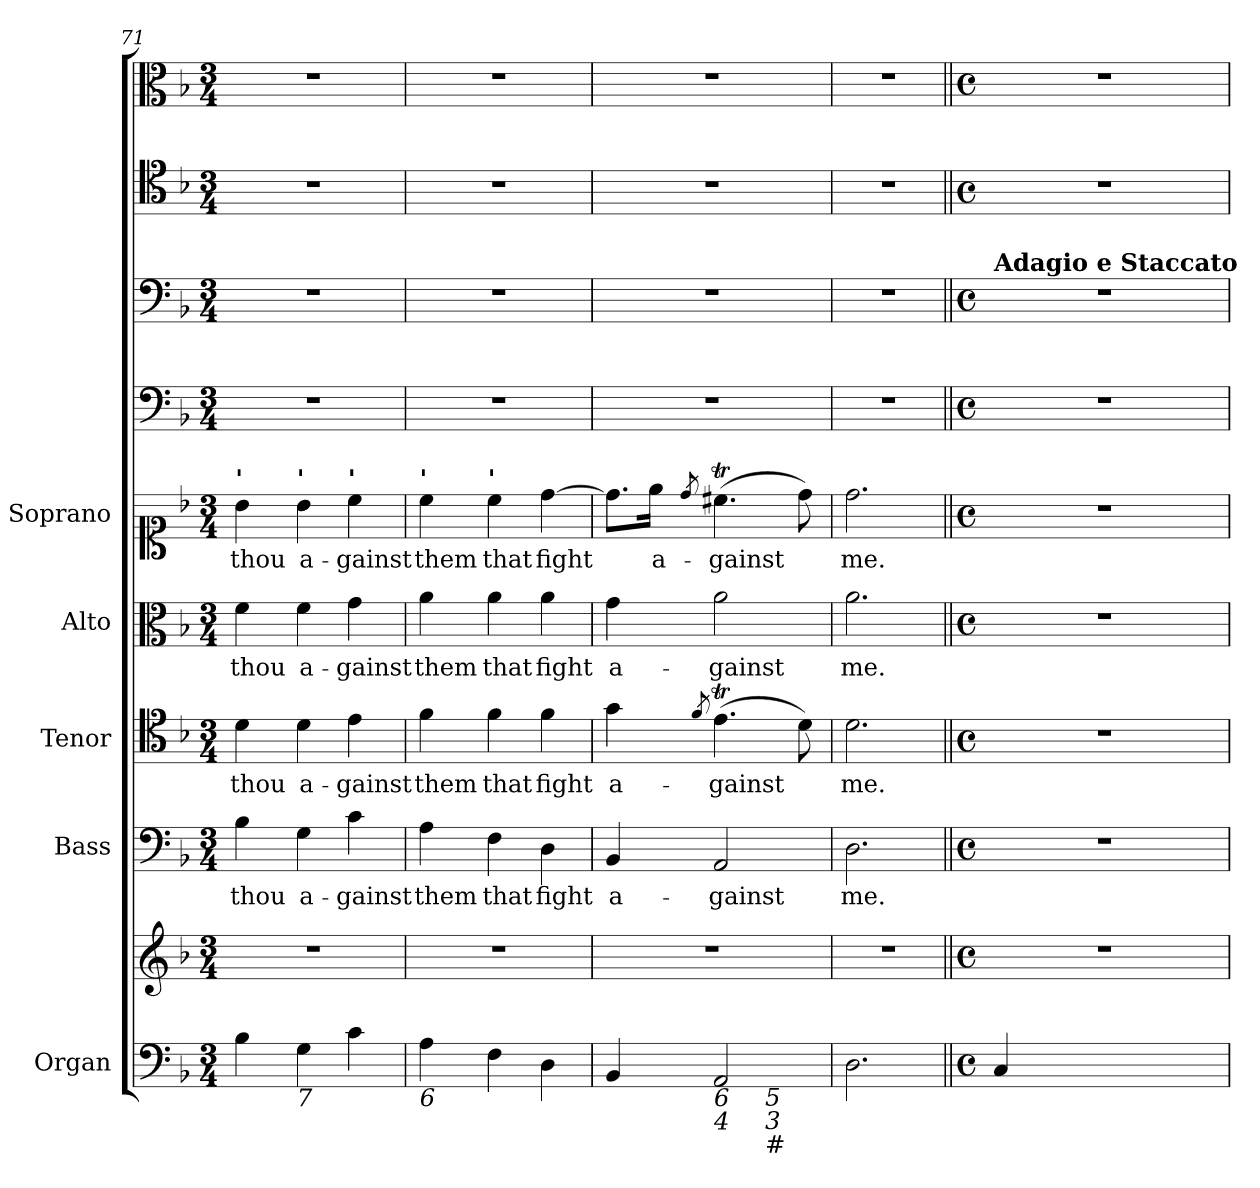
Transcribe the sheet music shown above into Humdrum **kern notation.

**kern	**kern	**kern	**text	**kern	**text	**kern	**text	**kern	**text	**kern	**kern	**kern	**kern
*part9	*part9	*part8	*part8	*part7	*part7	*part6	*part6	*part5	*part5	*part4	*part3	*part2	*part1
*staff10	*staff9	*staff8	*staff8	*staff7	*staff7	*staff6	*staff6	*staff5	*staff5	*staff4	*staff3	*staff2	*staff1
*I"Organ	*	*I"Bass	*	*I"Tenor	*	*I"Alto	*	*I"Soprano	*	*	*	*	*
*I'Org.	*	*I'B	*	*I'T	*	*I'A	*	*I'S	*	*	*	*	*
*clefF4	*clefG2	*clefF4	*	*clefC4	*	*clefC3	*	*clefC1	*	*clefF4	*clefF4	*clefC4	*clefC3
*k[b-]	*k[b-]	*k[b-]	*	*k[b-]	*	*k[b-]	*	*k[b-]	*	*k[b-]	*k[b-]	*k[b-]	*k[b-]
*d:	*d:	*d:	*	*d:	*	*d:	*	*d:	*	*d:	*d:	*d:	*d:
*M3/4	*M3/4	*M3/4	*	*M3/4	*	*M3/4	*	*M3/4	*	*M3/4	*M3/4	*M3/4	*M3/4
=71	=71	=71	=71	=71	=71	=71	=71	=71	=71	=71	=71	=71	=71
!	!	!	!	!	!	!	!	!LO:TX:a:B:t='	!	!	!	!	!
!	!	!	!LO:LY:b	!	!LO:LY:b	!	!LO:LY:b	!	!LO:LY:b	!	!	!	!
4B-\	2.r	4B-\	thou	4d\	thou	4f\	thou	4b-\	thou	2.r	2.r	2.r	2.r
!	!	!	!	!	!	!	!	!LO:TX:a:B:t='	!	!	!	!	!
!LO:TX:b:i:t=7	!	!	!	!	!	!	!	!	!	!	!	!	!
!	!	!	!LO:LY:b	!	!LO:LY:b	!	!LO:LY:b	!	!LO:LY:b	!	!	!	!
4G\	.	4G\	a-	4d\	a-	4f\	a-	4b-\	a-	.	.	.	.
!	!	!	!	!	!	!	!	!LO:TX:a:B:t='	!	!	!	!	!
!	!	!	!LO:LY:b	!	!LO:LY:b	!	!LO:LY:b	!	!LO:LY:b	!	!	!	!
4c\	.	4c\	-gainst	4e\	-gainst	4g\	-gainst	4cc\	-gainst	.	.	.	.
=72	=72	=72	=72	=72	=72	=72	=72	=72	=72	=72	=72	=72	=72
!	!	!	!	!	!	!	!	!LO:TX:a:B:t='	!	!	!	!	!
!LO:TX:b:i:t=6	!	!	!	!	!	!	!	!	!	!	!	!	!
!	!	!	!LO:LY:b	!	!LO:LY:b	!	!LO:LY:b	!	!LO:LY:b	!	!	!	!
4A\	2.r	4A\	them	4f\	them	4a\	them	4cc\	them	2.r	2.r	2.r	2.r
!	!	!	!	!	!	!	!	!LO:TX:a:B:t='	!	!	!	!	!
!	!	!	!LO:LY:b	!	!LO:LY:b	!	!LO:LY:b	!	!LO:LY:b	!	!	!	!
4F\	.	4F\	that	4f\	that	4a\	that	4cc\	that	.	.	.	.
!	!	!	!LO:LY:b	!	!LO:LY:b	!	!LO:LY:b	!	!LO:LY:b	!	!	!	!
4D\	.	4D\	fight	4f\	fight	4a\	fight	[4dd\	fight	.	.	.	.
!!LO:LB:g=z
=73	=73	=73	=73	=73	=73	=73	=73	=73	=73	=73	=73	=73	=73
!LO:TX:b:i:t=6	!	!	!	!	!	!	!	!	!	!	!	!	!
!	!	!	!LO:LY:b	!	!LO:LY:b	!	!LO:LY:b	!	!	!	!	!	!
*^	*	*	*	*	*	*	*	*	*	*	*	*	*
4BB-/	2ryy	2.r	4BB-/	a-	4g\	a-	4g\	a-	8.dd\L]	.	2.r	2.r	2.r	2.r
!	!	!	!	!	!	!	!	!	!	!LO:LY:b	!	!	!	!
.	.	.	.	.	.	.	.	.	16ee\Jk	a-	.	.	.	.
.	.	.	.	.	8qf/	.	.	.	8qdd/	.	.	.	.	.
!LO:TX:b:i:t=6\n4	!	!	!	!	!	!	!	!	!	!	!	!	!	!
!	!	!	!	!LO:LY:b	!	!LO:LY:b	!	!LO:LY:b	!	!LO:LY:b	!	!	!	!
2AA/	.	.	2AA/	-gainst	(>4.et\	-gainst	2a\	-gainst	(>4.cc#Xt\	-gainst	.	.	.	.
!	!LO:TX:b:i:t=5\n3	!	!	!	!	!	!	!	!	!	!	!	!	!
!	!LO:TX:b:t=#	!	!	!	!	!	!	!	!	!	!	!	!	!
.	4ryy	.	.	.	.	.	.	.	.	.	.	.	.	.
.	.	.	.	.	8d\)	.	.	.	8dd\)	.	.	.	.	.
=74	=74	=74	=74	=74	=74	=74	=74	=74	=74	=74	=74	=74	=74	=74
!	!	!	!	!LO:LY:b	!	!LO:LY:b	!	!LO:LY:b	!	!LO:LY:b	!	!	!	!
*v	*v	*	*	*	*	*	*	*	*	*	*	*	*	*
2.D\	2.r	2.D\	me.	2.d\	me.	2.a\	me.	2.dd\	me.	2.r	2.r	2.r	2.r
=75||	=75||	=75||	=75||	=75||	=75||	=75||	=75||	=75||	=75||	=75||	=75||	=75||	=75||
*M4/4	*M4/4	*M4/4	*	*M4/4	*	*M4/4	*	*M4/4	*	*M4/4	*M4/4	*M4/4	*M4/4
*met(c)	*met(c)	*met(c)	*	*met(c)	*	*met(c)	*	*met(c)	*	*met(c)	*met(c)	*met(c)	*met(c)
*	*	*	*	*	*	*	*	*	*	*	*MM85	*	*
!	!	!	!	!	!	!	!	!	!	!	!LO:TX:a:B:t=Adagio e Staccato	!	!
4C/	1r	1r	.	1r	.	1r	.	1r	.	1r	1r	1r	1r
2.ryy	.	.	.	.	.	.	.	.	.	.	.	.	.
=	=	=	=	=	=	=	=	=	=	=	=	=	=
*-	*-	*-	*-	*-	*-	*-	*-	*-	*-	*-	*-	*-	*-
